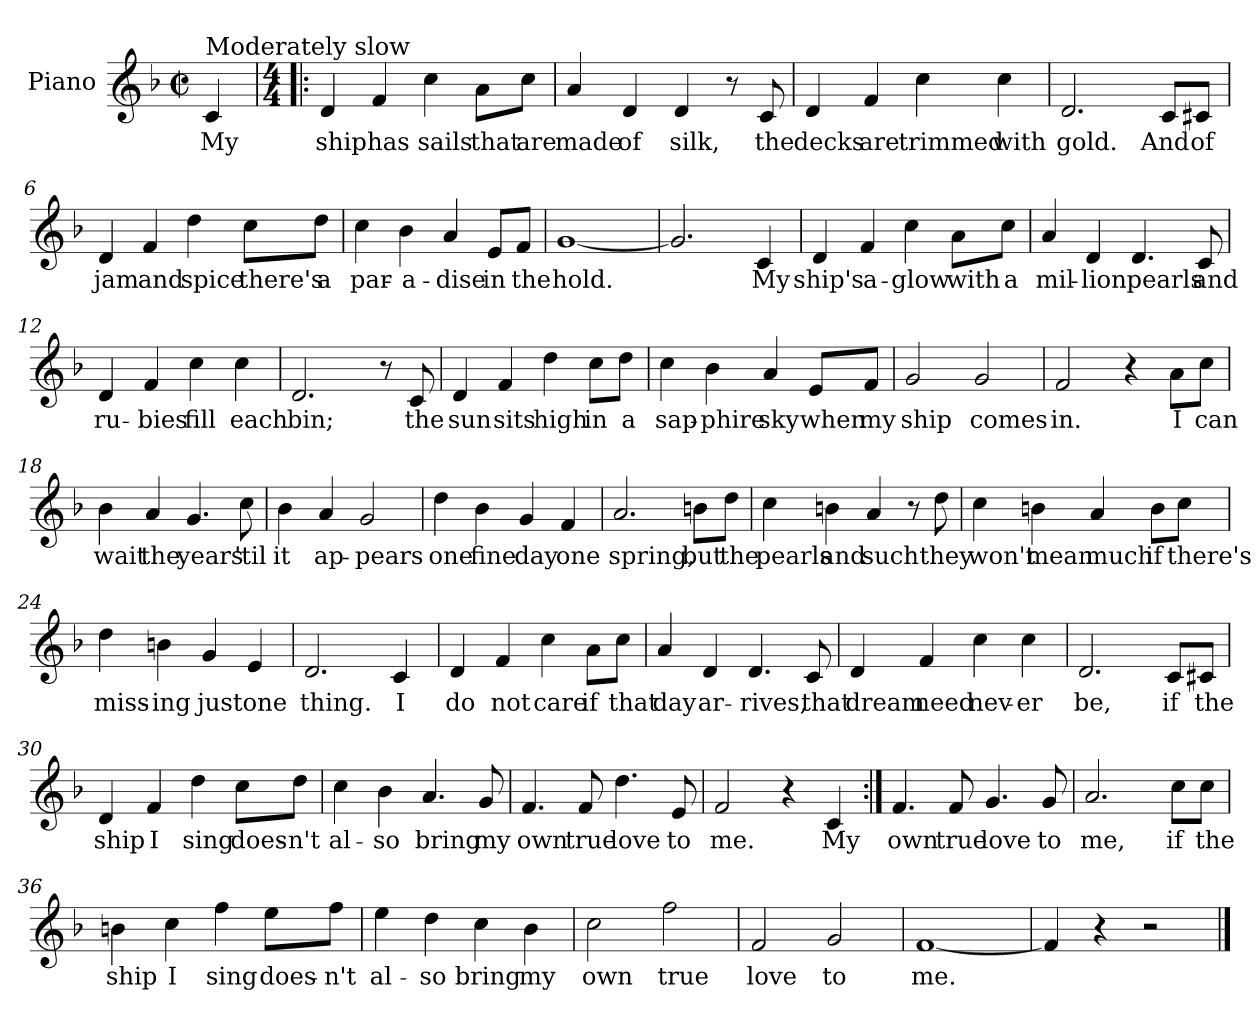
**kern	**text
*part1	*part1
*staff1	*staff1
*I"Piano	*
*I'Pno	*
*clefG2	*
*k[b-]	*
*F:	*
*M2/2	*
*met(c|)	*
=1	=1
!LO:TX:a:t=Moderately slow	!
4c/	My
=2!|:	=2!|:
*M4/4	*
4d/	ship
4f/	has
4cc\	sails
8a\L	that
8cc\J	are
=3	=3
4a/	made
4d/	of
4d/	silk,
8r	.
8c/	the
=4	=4
4d/	decks
4f/	are
4cc\	trimmed
4cc\	with
=5	=5
2.d/	gold.
8c/L	And
8c#X/J	of
!!LO:LB:g=z
=6	=6
4d/	jam
4f/	and
4dd\	spice
8cc\L	there's
8dd\J	a
=7	=7
4cc\	par-
4b-\	-a-
4a/	-dise
8e/L	in
8f/J	the
=8	=8
[1g	hold.
=9	=9
2.g/]	.
4c/	My
!!LO:LB:g=z
=10	=10
4d/	ship's
4f/	a-
4cc\	-glow
8a\L	with
8cc\J	a
=11	=11
4a/	mil-
4d/	-lion
4.d/	pearls
8c/	and
=12	=12
4d/	ru-
4f/	-bies
4cc\	fill
4cc\	each
=13	=13
2.d/	bin;
8r	.
8c/	the
!!LO:LB:g=z
=14	=14
4d/	sun
4f/	sits
4dd\	high
8cc\L	in
8dd\J	a
=15	=15
4cc\	sap-
4b-\	-phire
4a/	sky
8e/L	when
8f/J	my
=16	=16
2g/	ship
2g/	comes
=17	=17
2f/	in.
4r	.
8a\L	I
8cc\J	can
!!LO:LB:g=z
=18	=18
4b-\	wait
4a/	the
4.g/	years
8cc\	'til
=19	=19
4b-\	it
4a/	ap-
2g/	-pears
=20	=20
4dd\	one
4b-\	fine
4g/	day
4f/	one
=21	=21
2.a/	spring,
8bn\L	but
8dd\J	the
!!LO:LB:g=z
=22	=22
4cc\	pearls
4bn\	and
4a/	such
8r	.
8dd\	they
=23	=23
4cc\	won't
4bn\	mean
4a/	much
8b\L	if
8cc\J	there's
=24	=24
4dd\	miss-
4bn\	-ing
4g/	just
4e/	one
=25	=25
2.d/	thing.
4c/	I
!!LO:LB:g=z
=26	=26
4d/	do
4f/	not
4cc\	care
8a\L	if
8cc\J	that
=27	=27
4a/	day
4d/	ar-
4.d/	-rives,
8c/	that
=28	=28
4d/	dream
4f/	need
4cc\	nev-
4cc\	-er
=29	=29
2.d/	be,
8c/L	if
8c#X/J	the
!!LO:LB:g=z
=30	=30
4d/	ship
4f/	I
4dd\	sing
8cc\L	does-
8dd\J	-n't
=31	=31
4cc\	al-
4b-\	-so
4.a/	bring
8g/	my
=32	=32
4.f/	own
8f/	true
4.dd\	love
8e/	to
=33	=33
2f/	me.
4r	.
4c/	My
!!LO:LB:g=z
=34:|!	=34:|!
4.f/	own
8f/	true
4.g/	love
8g/	to
=35	=35
2.a/	me,
8cc\L	if
8cc\J	the
=36	=36
4bn\	ship
4cc\	I
4ff\	sing
8ee\L	does-
8ff\J	-n't
=37	=37
4ee\	al-
4dd\	-so
4cc\	bring
4b-\	my
!!LO:LB:g=z
=38	=38
2cc\	own
2ff\	true
=39	=39
2f/	love
2g/	to
=40	=40
[1f	me.
=41	=41
4f/]	.
4r	.
2r	.
==	==
*-	*-
